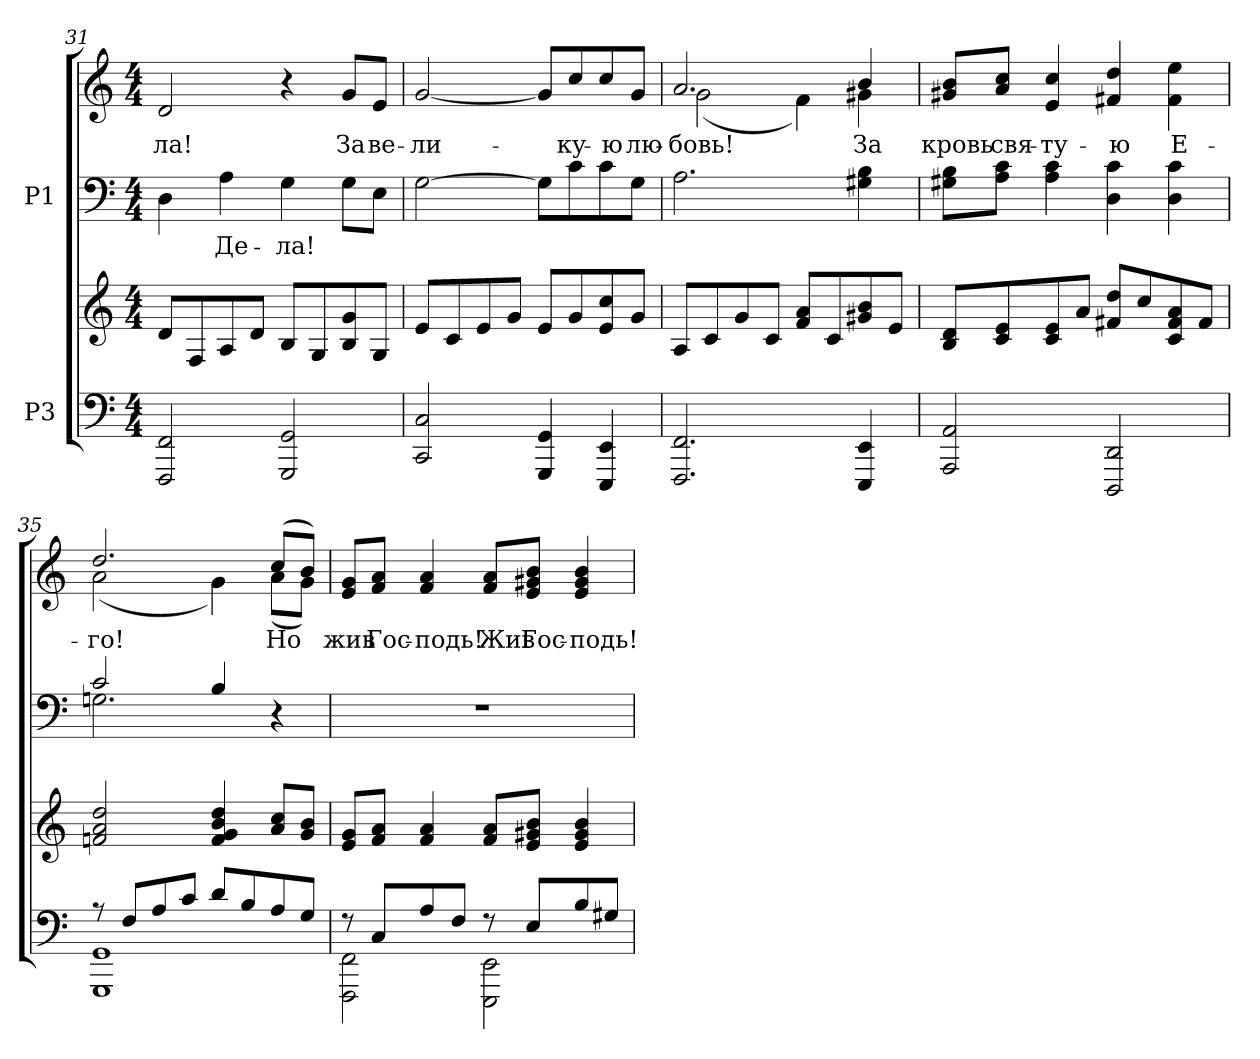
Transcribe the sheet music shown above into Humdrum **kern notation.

**kern	**kern	**kern	**text	**kern	**text
*part2	*part2	*part1	*part1	*part1	*part1
*staff4	*staff3	*staff2	*staff2	*staff1	*staff1
*I"P3	*	*I"P1	*	*	*
*clefF4	*clefG2	*clefF4	*	*clefG2	*
*k[]	*k[]	*k[]	*	*k[]	*
*C:	*C:	*C:	*	*C:	*
*M4/4	*M4/4	*M4/4	*	*M4/4	*
=31	=31	=31	=31	=31	=31
!	!	!	!	!	!LO:LY:b:color=#000000
2FFFi/ 2FFi	8di/L	4Di\	.	2di/	-ла!
.	8Fi/	.	.	.	.
!	!	!	!LO:LY:a:color=#000000	!	!
.	8Ai/	4Ai\	Де-	.	.
.	8di/J	.	.	.	.
!	!	!	!LO:LY:a:color=#000000	!	!
2GGGi/ 2GGi	8Bi/L	4Gi\	-ла!	4r	.
.	8Gi/	.	.	.	.
!	!	!	!	!	!LO:LY:b:color=#000000
.	8Bi/ 8gi	8Gi\L	.	8gi/L	За
!	!	!	!	!	!LO:LY:b:color=#000000
.	8Gi/J	8Ei\J	.	8ei/J	ве-
!!LO:PB:g=z
=32	=32	=32	=32	=32	=32
!	!	!	!	!	!LO:LY:b:color=#000000
2CCi/ 2Ci	8ei/L	[>2Gi\	.	[<2gi/	-ли-
.	8ci/	.	.	.	.
.	8ei/	.	.	.	.
.	8gi/J	.	.	.	.
4GGGi/ 4GGi	8ei/L	8Gi\L]	.	8gi/L]	.
!	!	!	!	!	!LO:LY:b:color=#000000
.	8gi/	8ci\	.	8cci/	-ку-
!	!	!	!	!	!LO:LY:b:color=#000000
4EEEi/ 4EEi	8ei/ 8cci	8ci\	.	8cci/	-ю
!	!	!	!	!	!LO:LY:b:color=#000000
.	8gi/J	8Gi\J	.	8gi/J	лю-
=33	=33	=33	=33	=33	=33
!	!	!	!	!	!LO:LY:b:color=#000000
*	*	*	*	*^	*
2.FFFi/ 2.FFi	8Ai/L	2.Ai\	.	2.ai/	(2gi\	-бовь!
.	8ci/	.	.	.	.	.
.	8gi/	.	.	.	.	.
.	8ci/J	.	.	.	.	.
.	8fi/ 8aiL	.	.	.	4fi\)	.
.	8ci/	.	.	.	.	.
!	!	!	!	!	!	!LO:LY:b:color=#000000
4EEEi/ 4EEi	8g#Xi/ 8bi	4G#Xi\ 4Bi	.	4bi/	4g#Xi\	За
.	8ei/J	.	.	.	.	.
*	*	*	*	*v	*v	*
=34	=34	=34	=34	=34	=34
!	!	!	!	!	!LO:LY:b:color=#000000
2AAAi/ 2AAi	8Bi/ 8diL	8G#Xi\ 8BiL	.	8g#Xi/ 8biL	кровь
!	!	!	!	!	!LO:LY:b:color=#000000
.	8ci/ 8ei	8Ai\ 8ciJ	.	8ai/ 8cciJ	свя-
!	!	!	!	!	!LO:LY:b:color=#000000
.	8ci/ 8ei	4Ai\ 4ci	.	4ei/ 4cci	-ту-
.	8ai/J	.	.	.	.
!	!	!	!	!	!LO:LY:b:color=#000000
2DDDi/ 2DDi	8f#Xi/ 8ddiL	4Di\ 4ci	.	4f#Xi/ 4ddi	-ю
.	8cci/	.	.	.	.
!	!	!	!	!	!LO:LY:b:color=#000000
.	8ci/ 8f#i 8ai	4Di\ 4ci	.	4f#i\ 4eei	Е-
.	8f#i/J	.	.	.	.
=35	=35	=35	=35	=35	=35
*^	*	*^	*	*	*
!	!	!	!	!	!	!	!LO:LY:b:color=#000000
*	*	*	*	*	*	*^	*
8r	1GGGi 1GGi	2fni/ 2ai 2ddi	2ci/	2.Gni\	.	2.ddi/	(2ai\	-го!
8Fi/L	.	.	.	.	.	.	.	.
8Ai/	.	.	.	.	.	.	.	.
8ci/J	.	.	.	.	.	.	.	.
8di/L	.	4fi/ 4gi 4bi 4ddi	4Bi/	.	.	.	4gi\)	.
8Bi/	.	.	.	.	.	.	.	.
!	!	!	!	!	!	!	!	!LO:LY:b:color=#000000
8Ai/	.	8ai/ 8cciL	4r	4ryy	.	(8cci/L	(8ai\L	Но
8Gi/J	.	8gi/ 8biJ	.	.	.	8bi/J)	8gi\J)	.
*	*	*	*v	*v	*	*	*	*
*	*	*	*	*	*v	*v	*
!!LO:LB:g=z
=36	=36	=36	=36	=36	=36	=36
*	*	*	*	*	*^	*
!	!	!	!	!	!	!	!LO:LY:b:color=#000000
*	*	*	*	*	*v	*v	*
8r	2FFFi\ 2FFi	8ei/ 8giL	1r	.	8ei/ 8giL	жив
!	!	!	!	!	!	!LO:LY:b:color=#000000
8Ci/L	.	8fi/ 8aiJ	.	.	8fi/ 8aiJ	Гос-
!	!	!	!	!	!	!LO:LY:b:color=#000000
8Ai/	.	4fi/ 4ai	.	.	4fi/ 4ai	-подь!
8Fi/J	.	.	.	.	.	.
!	!	!	!	!	!	!LO:LY:b:color=#000000
8r	2EEEi\ 2EEi	8fi/ 8aiL	.	.	8fi/ 8aiL	Жив
!	!	!	!	!	!	!LO:LY:b:color=#000000
8Ei/L	.	8ei/ 8g#Xi 8biJ	.	.	8ei/ 8g#Xi 8biJ	Гос-
!	!	!	!	!	!	!LO:LY:b:color=#000000
8Bi/	.	4ei/ 4g#i 4bi	.	.	4ei/ 4g#i 4bi	-подь!
8G#Xi/J	.	.	.	.	.	.
*v	*v	*	*	*	*	*
=	=	=	=	=	=
*-	*-	*-	*-	*-	*-
